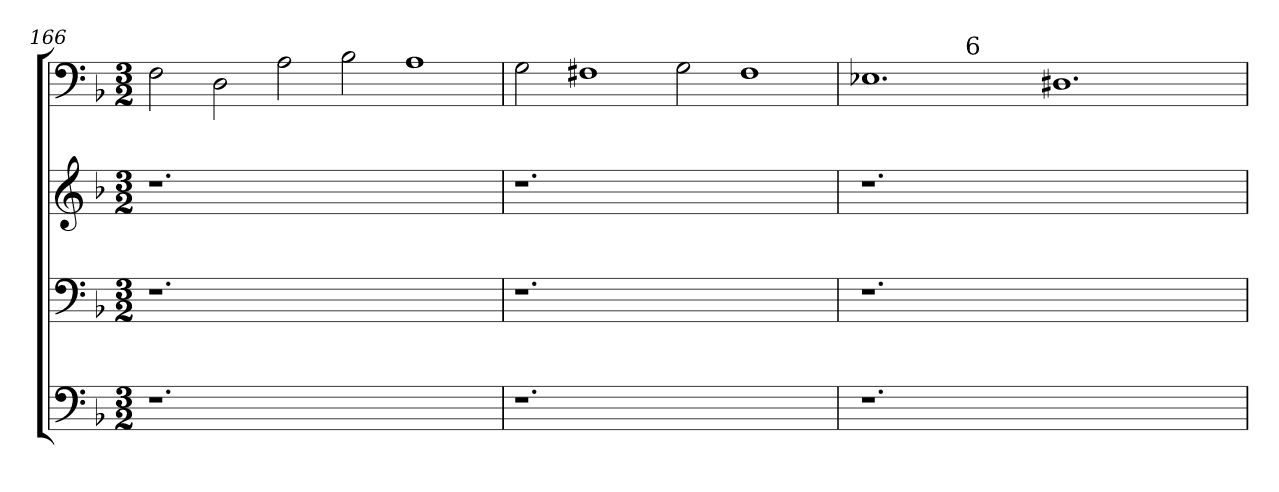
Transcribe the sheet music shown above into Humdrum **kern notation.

**kern	**kern	**kern	**kern
*part4	*part3	*part2	*part1
*staff4	*staff3	*staff2	*staff1
*clefF4	*clefF4	*clefG2	*clefF4
*k[b-]	*k[b-]	*k[b-]	*k[b-]
*F:	*F:	*F:	*F:
*M3/2	*M3/2	*M3/2	*M3/2
=166	=166	=166	=166
1.r	1.r	1.r	2F\
.	.	.	2D\
.	.	.	2A\
1.ryy	1.ryy	1.ryy	2B-\
.	.	.	1A
!!LO:LB:g=z
=167	=167	=167	=167
1.r	1.r	1.r	2G\
.	.	.	1F#X
1.ryy	1.ryy	1.ryy	2G>\
.	.	.	1F#>
=168	=168	=168	=168
*	*	*	*^
1.r	1.r	1.r	1.E-X	2ryy
.	.	.	.	8ryy
.	.	.	.	32ryy
!	!	!	!	!LO:TX:a:t=6
.	.	.	.	1ryy
1.ryy	1.ryy	1.ryy	1.D#	.
.	.	.	.	1ryy
.	.	.	.	4ryy
.	.	.	.	16.ryy
*	*	*	*v	*v
=	=	=	=
*-	*-	*-	*-
